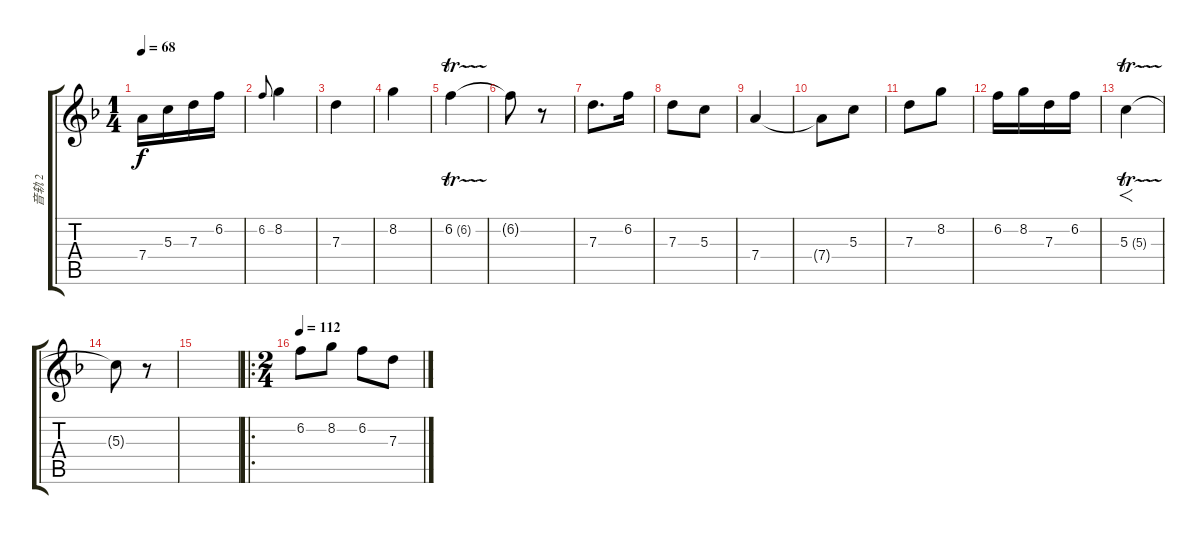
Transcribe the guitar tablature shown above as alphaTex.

\track ("音轨 2" "音轨 2") {instrument acousticguitarnylon}
\staff {score tabs}
\tuning (E4 B3 G3 D3 A2 E2) {hide}
\ts (1 4)
\tempo 68
\clef g2
\ks f
7.4.16{dy f} 5.3.16 7.3.16 6.2.16 |
6.2.8{gr onbeat} 8.2.4 |
7.3.4 |
8.2.4 |
6.2{tr (6 64)}.4 |
6.2{t}.8 r.8 |
7.3.8{d} 6.2.16 |
7.3.8 5.3.8 |
7.4.4 |
7.4{t}.8 5.3.8 |
7.3.8 8.2.8 |
6.2.16 8.2.16 7.3.16 6.2.16 |
5.3{tr (5 64)}.4{f} |
5.3{t}.8 r.8 |
|
\ro
\ts (2 4)
\tempo 112
6.2.8 8.2.8 6.2.8 7.3.8
